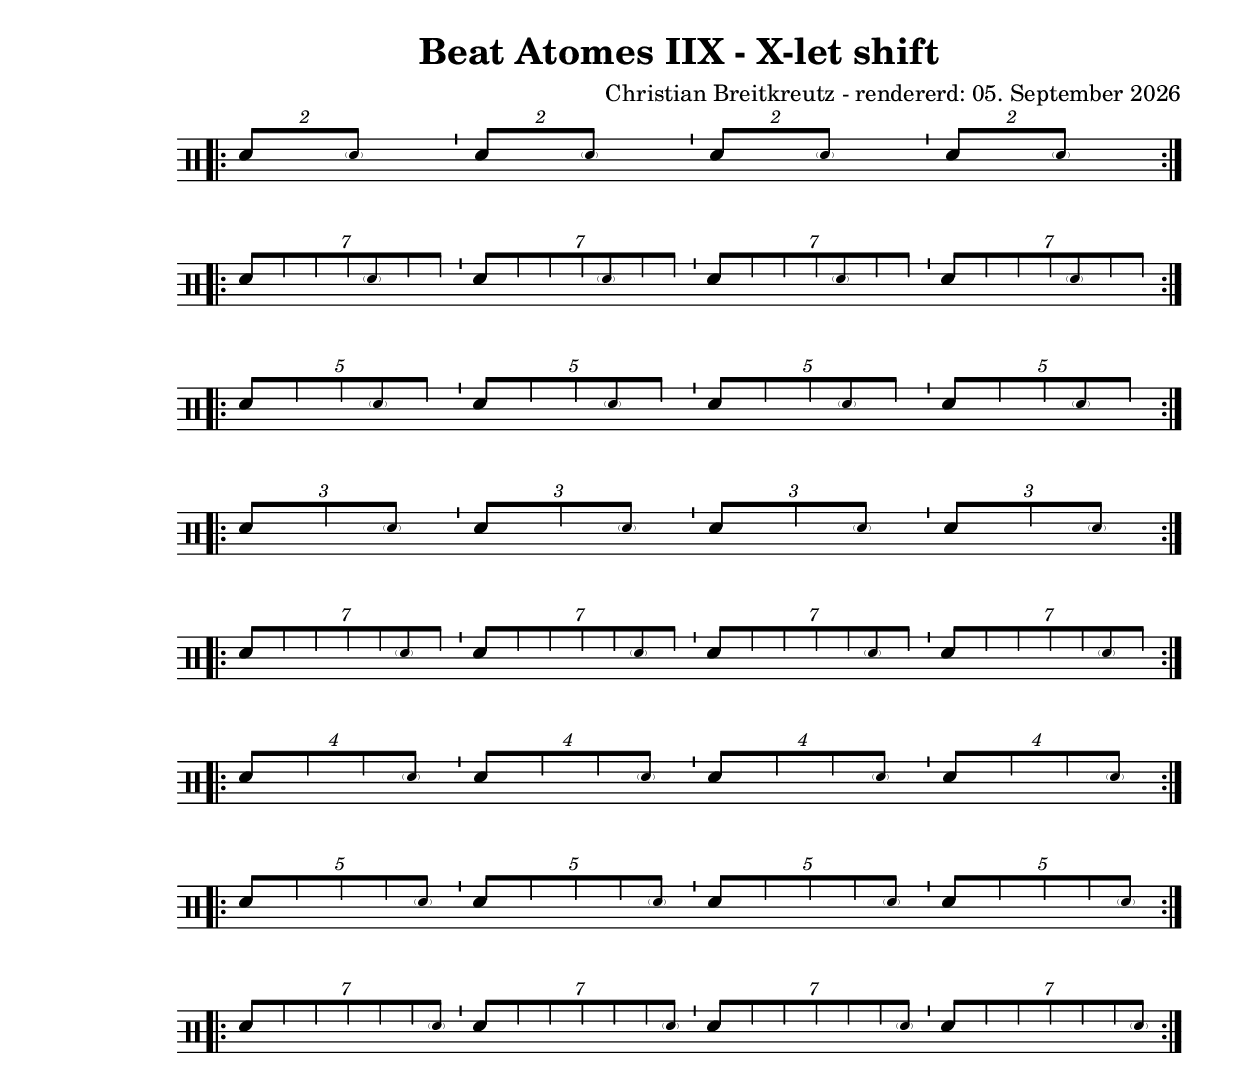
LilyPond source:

\version "2.18.2"
title = "Beat Atomes IIX - X-let shift"


\paper {
  top-margin = 30
  left-margin = 30
  right-margin = 10
}
#(define drumset '(
    (bassdrum     default     #f         -5)
    (snare        default     #f         1)
    (hihat          cross     #f         5)
    (pedalhihat     cross     #f        -5)
    (closedhihat    cross     "stopped"  5)
    (openhihat      cross     "open"     5)
    
    (hightom      default     #f         3)
    (lowmidtom    default     #f         2)
    (lowtom       default     #f        -1)
    
    (ridecymbal     cross     #f         4)
    (crashcymbal    cross     #f         6)
    (cowbell           do     #f         3)))
date = #(strftime "%d. %B %Y" (localtime (current-time)))

global = {
  \key c \major
  \time 2/4
  \tempo 4=96
}
\layout {
indent = #0
}
sb = \bar "'"
rb= \bar ":|.|:"

ghost= #(define-music-function
        (parser location note )
        (ly:music?)
        #{
          \once \teeny
           \parenthesize #note
        #}
)
thead= #(define-music-function
        (parser location note )
        (ly:music?)
        #{
          \once
          \override NoteHead.transparent = ##t #note
        #}
)
ano= #(define-music-function
        (parser location text note )
        (string? ly:music?)
        #{
          \balloonGrobText #'Stem #'(-1 . 2) \markup{ #text } #note
        #}
)
\header{
  title = \markup \center-column { \title }
  composer=\markup { "Christian Breitkreutz" - rendererd: \date}
}



notes = \drummode {
				 \rb
				 \tuplet 2/2 {sn8 [\ghost sn]} \sb
				 \tuplet 2/2 {sn8 [\ghost sn]} \sb
				 \tuplet 2/2 {sn8 [\ghost sn]} \sb
				 \tuplet 2/2 {sn8 [\ghost sn]} \sb
				 \rb
				 \break
				 \rb
				 \tuplet 7/2 {sn8 \thead sn \thead sn \thead sn \ghost sn \thead sn \thead sn} \sb
				 \tuplet 7/2 {sn8 \thead sn \thead sn \thead sn \ghost sn \thead sn \thead sn} \sb
				 \tuplet 7/2 {sn8 \thead sn \thead sn \thead sn \ghost sn \thead sn \thead sn} \sb
				 \tuplet 7/2 {sn8 \thead sn \thead sn \thead sn \ghost sn \thead sn \thead sn} \sb
				 \rb
                 \break
				 \rb
				 \tuplet 5/2 {sn8 \thead sn \thead sn \ghost sn \thead sn} \sb
				 \tuplet 5/2 {sn8 \thead sn \thead sn \ghost sn \thead sn} \sb
				 \tuplet 5/2 {sn8 \thead sn \thead sn \ghost sn \thead sn} \sb
				 \tuplet 5/2 {sn8 \thead sn \thead sn \ghost sn \thead sn} \sb
				 \rb
                 \break
				 \rb
				 \tuplet 3/2 {sn8 \thead sn \ghost sn} \sb
				 \tuplet 3/2 {sn8 \thead sn \ghost sn} \sb
				 \tuplet 3/2 {sn8 \thead sn \ghost sn} \sb
				 \tuplet 3/2 {sn8 \thead sn \ghost sn} \sb
				 \rb
                 \break
				 \rb
				 \tuplet 7/2 {sn8 \thead sn \thead sn \thead sn \thead sn \ghost sn \thead sn} \sb
				 \tuplet 7/2 {sn8 \thead sn \thead sn \thead sn \thead sn \ghost sn \thead sn} \sb
				 \tuplet 7/2 {sn8 \thead sn \thead sn \thead sn \thead sn \ghost sn \thead sn} \sb
				 \tuplet 7/2 {sn8 \thead sn \thead sn \thead sn \thead sn \ghost sn \thead sn} \sb
				 \rb
                 \break
				 \rb
				 \tuplet 4/2 {sn8 \thead sn \thead sn \ghost sn} \sb
				 \tuplet 4/2 {sn8 \thead sn \thead sn \ghost sn} \sb
				 \tuplet 4/2 {sn8 \thead sn \thead sn \ghost sn} \sb
				 \tuplet 4/2 {sn8 \thead sn \thead sn \ghost sn} \sb
				 \rb
                 \break
				 \rb
				 \tuplet 5/2 {sn8 \thead sn \thead sn \thead sn   \ghost sn} \sb
				 \tuplet 5/2 {sn8 \thead sn \thead sn \thead sn   \ghost sn} \sb
				 \tuplet 5/2 {sn8 \thead sn \thead sn \thead sn   \ghost sn} \sb
				 \tuplet 5/2 {sn8 \thead sn \thead sn \thead sn   \ghost sn} \sb
				 \rb
                 \break
				 \rb
				 \tuplet 7/2 {sn8 \thead sn \thead sn \thead sn \thead sn \thead sn \ghost sn} \sb
				 \tuplet 7/2 {sn8 \thead sn \thead sn \thead sn \thead sn \thead sn \ghost sn} \sb
				 \tuplet 7/2 {sn8 \thead sn \thead sn \thead sn \thead sn \thead sn \ghost sn} \sb
				 \tuplet 7/2 {sn8 \thead sn \thead sn \thead sn \thead sn \thead sn \ghost sn} \sb
				 \rb
                 \break
}


\score {
  
  \new DrumStaff 
  \with {
    \consists "Instrument_name_engraver"
    \consists "Parenthesis_engraver"
    \consists "Balloon_engraver"

  } <<
    \set DrumStaff.drumStyleTable = #(alist->hash-table drumset)
    
    \new DrumVoice {
    	\override Score.BarNumber.break-visibility = #'#(#f #f #f)
    	\override Staff.TimeSignature #'stencil = ##f  
    	\voiceOne 
    	\notes
    }
  >>
  \midi { }
  \layout {
   \context { 
      \Staff 
      \remove Time_signature_engraver 
    } 
  }
}
